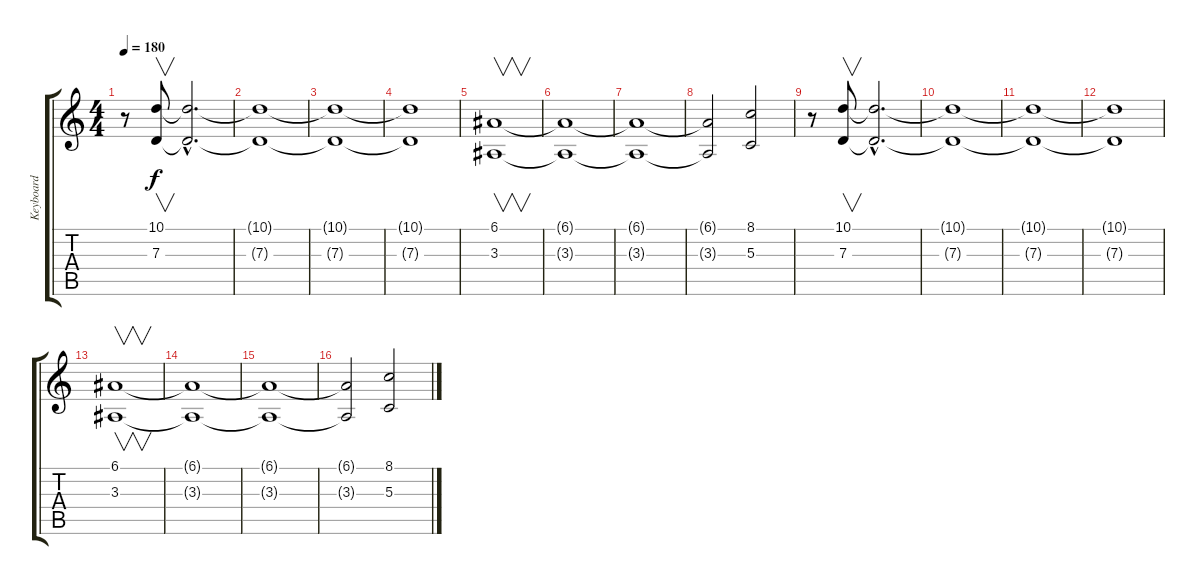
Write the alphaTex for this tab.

\track ("Keyboard" "Keyboard") {instrument stringensemble2}
\staff {score tabs}
\tuning (E4 B3 G3 D3 A2 E2) {hide}
\ts (4 4)
\tempo 180
\clef g2
\ks c
r.8{dy f} (10.1 7.3).8{v} (10.1{hac t} 7.3{hac t}).2{d} |
(10.1{t} 7.3{t}).1 |
(10.1{t} 7.3{t}).1 |
(10.1{t} 7.3{t}).1 |
(6.1 3.3).1{v} |
(6.1{t} 3.3{t}).1 |
(6.1{t} 3.3{t}).1 |
(6.1{t} 3.3{t}).2 (8.1 5.3).2 |
r.8 (10.1 7.3).8{v} (10.1{hac t} 7.3{hac t}).2{d} |
(10.1{t} 7.3{t}).1 |
(10.1{t} 7.3{t}).1 |
(10.1{t} 7.3{t}).1 |
(6.1 3.3).1{v} |
(6.1{t} 3.3{t}).1 |
(6.1{t} 3.3{t}).1 |
(6.1{t} 3.3{t}).2 (8.1 5.3).2
